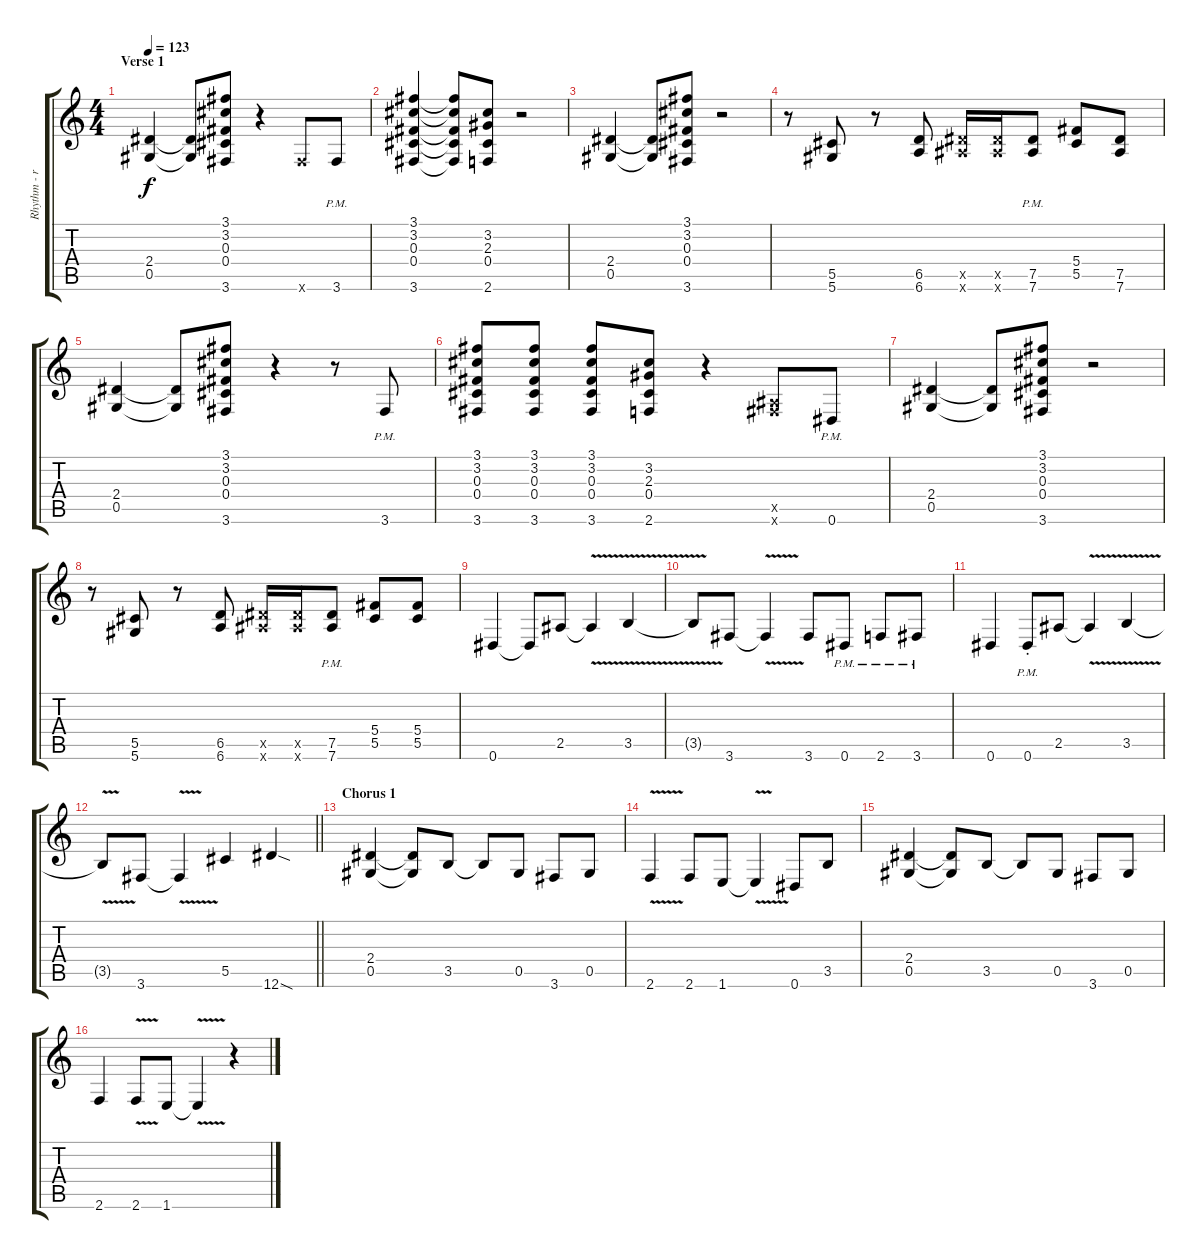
\track ("Rhythm - right" "Rhythm - r") {instrument distortionguitar}
\staff {score tabs}
\tuning (Eb4 Bb3 Gb3 Db3 Ab2 Eb2) {hide}
\ts (4 4)
\section ("" "Verse 1")
\tempo 123
\clef g2
\ks c
(2.4 0.5).4{dy f} (2.4{t} 0.5{t}).8 (3.1 3.2 0.3 0.4 3.6).8 r.4 3.6{x}.8 3.6{pm}.8 |
(3.1 3.2 0.3 0.4 3.6).4 (3.1{t} 3.2{t} 0.3{t} 0.4{t} 3.6{t}).8 (3.2 2.3 0.4 2.6).8 r.2 |
(2.4 0.5).4 (2.4{t} 0.5{t}).8 (3.1 3.2 0.3 0.4 3.6).8 r.2 |
r.8 (5.5 5.6).8 r.8 (6.5 6.6).8 (7.5{x} 7.6{x}).16 (7.5{x} 7.6{x}).16 (7.5{pm} 7.6{pm}).8 (5.4 5.5).8 (7.5 7.6).8 |
(2.4 0.5).4 (2.4{t} 0.5{t}).8 (3.1 3.2 0.3 0.4 3.6).8 r.4 r.8 3.6{pm}.8 |
(3.1 3.2 0.3 0.4 3.6).8 (3.1 3.2 0.3 0.4 3.6).8 (3.1 3.2 0.3 0.4 3.6).8 (3.2 2.3 0.4 2.6).8 r.4 (2.5{x} 3.6{x}).8 0.6{pm}.8 |
(2.4 0.5).4 (2.4{t} 0.5{t}).8 (3.1 3.2 0.3 0.4 3.6).8 r.2 |
r.8 (5.5 5.6).8 r.8 (6.5 6.6).8 (7.5{x} 7.6{x}).16 (7.5{x} 7.6{x}).16 (7.5{pm} 7.6{pm}).8 (5.4 5.5).8 (5.4 5.5).8 |
0.6.4 0.6{t}.8 2.5.8 2.5{v t}.4 3.5{v}.4 |
3.5{t}.8 3.6.8 3.6{v t}.4 3.6.8 0.6{pm}.8 2.6{pm}.8 3.6{pm}.8 |
0.6.4 0.6{pm st}.8 2.5.8 2.5{v t}.4 3.5{v}.4 |
\barLineRight lightlight
3.5{t}.8 3.6.8 3.6{v t}.4 5.5.4 12.6{sod}.4 |
\section ("" "Chorus 1")
(2.4 0.5).4 (2.4{t} 0.5{t}).8 3.5.8 3.5{t}.8 0.5.8 3.6.8 0.5.8 |
2.6{v}.4 2.6.8 1.6.8 1.6{v t}.4 0.6.8 3.5.8 |
(2.4 0.5).4 (2.4{t} 0.5{t}).8 3.5.8 3.5{t}.8 0.5.8 3.6.8 0.5.8 |
2.6.4 2.6{v}.8 1.6.8 1.6{v t}.4 r.4
